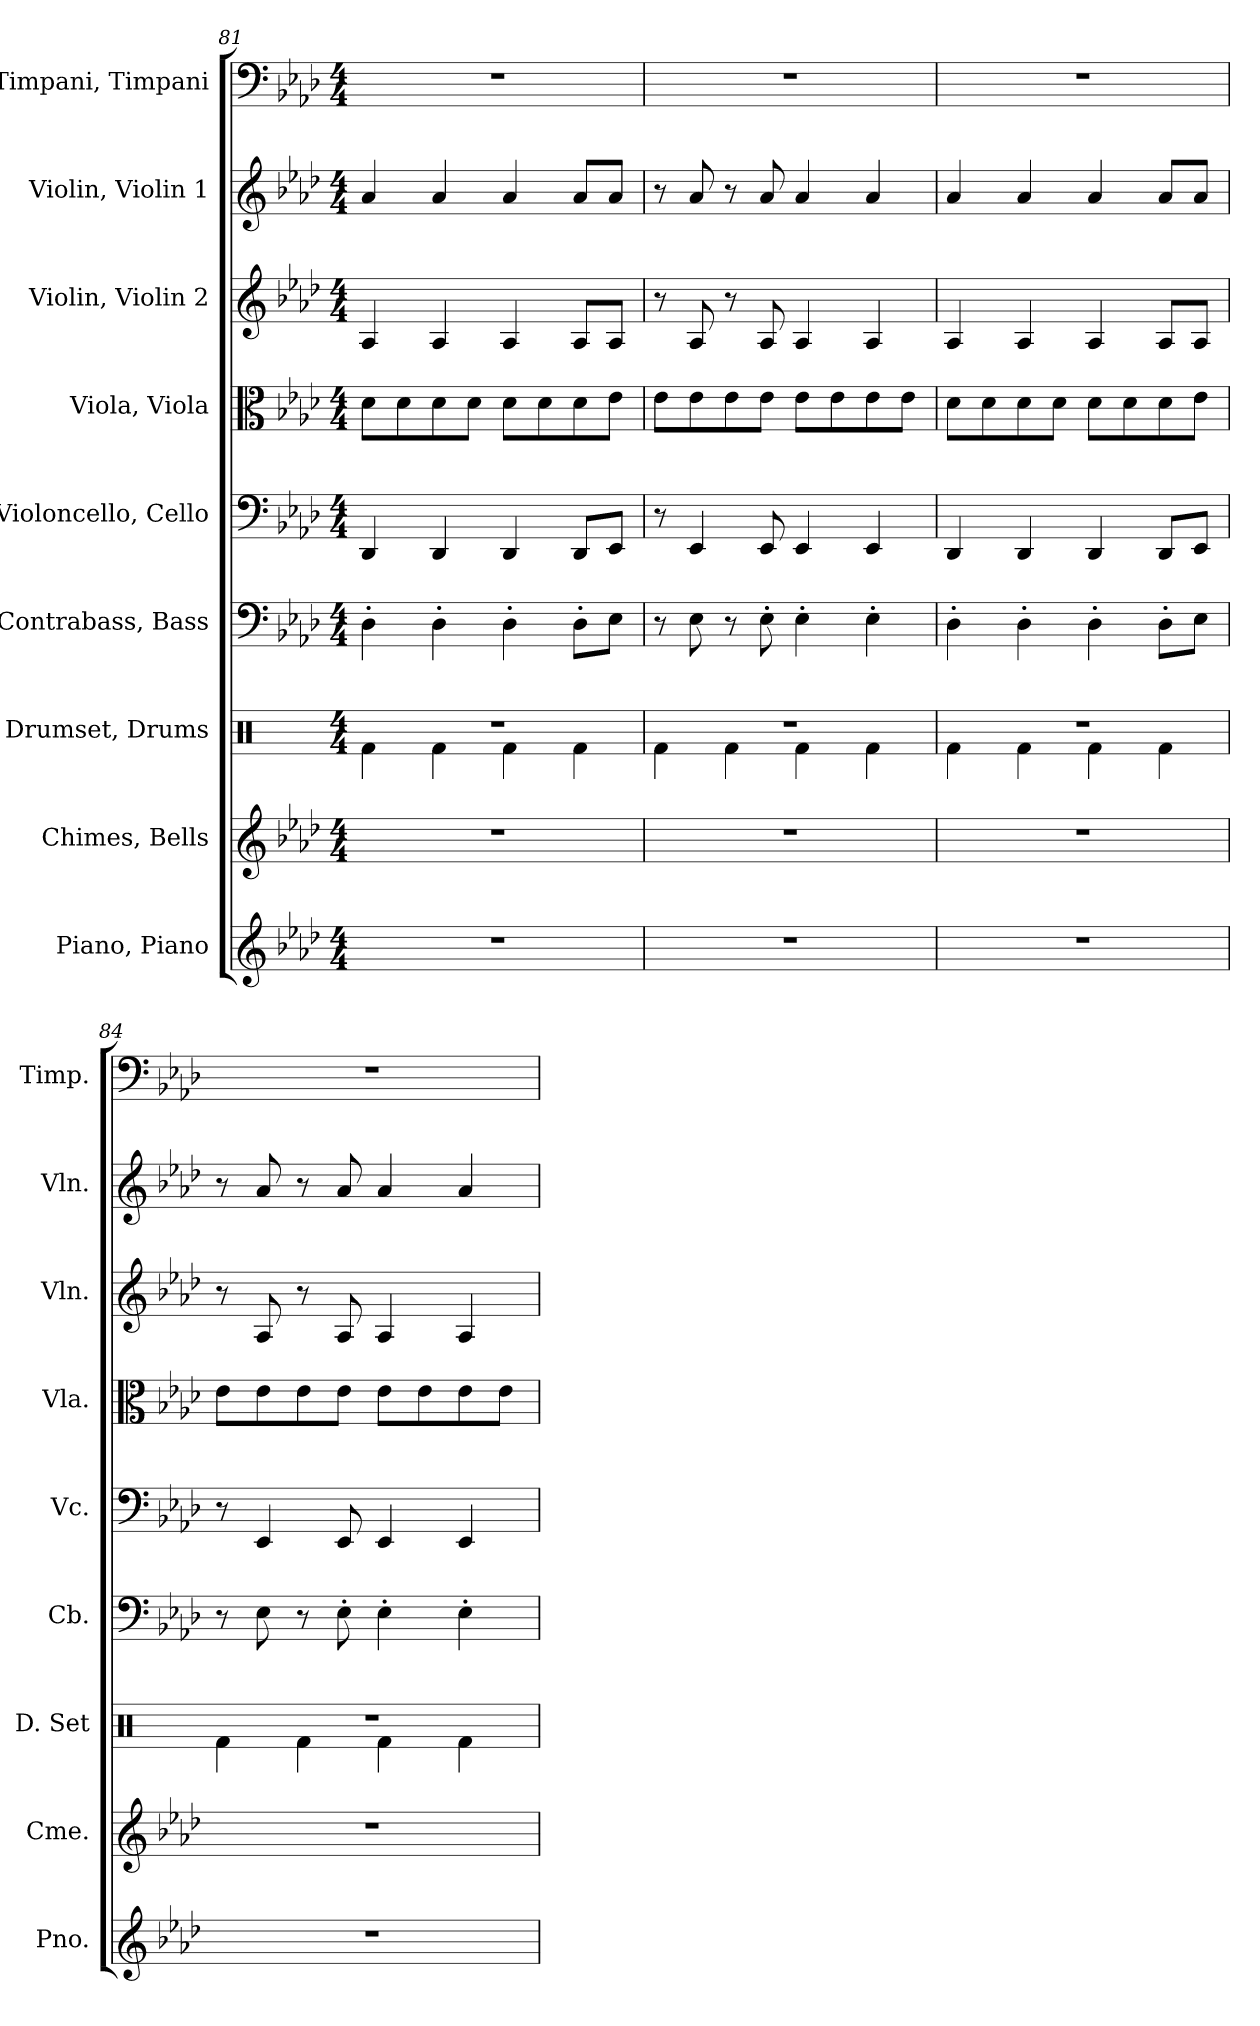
**kern	**kern	**kern	**kern	**kern	**kern	**kern	**kern	**kern
*part9	*part8	*part7	*part6	*part5	*part4	*part3	*part2	*part1
*staff9	*staff8	*staff7	*staff6	*staff5	*staff4	*staff3	*staff2	*staff1
*I"Piano, Piano	*I"Chimes, Bells	*I"Drumset, Drums	*I"Contrabass, Bass	*I"Violoncello, Cello	*I"Viola, Viola	*I"Violin, Violin 2	*I"Violin, Violin 1	*I"Timpani, Timpani
*I'Pno.	*I'Cme.	*I'D. Set	*I'Cb.	*I'Vc.	*I'Vla.	*I'Vln.	*I'Vln.	*I'Timp.
*clefG2	*clefG2	*clefX	*clefF4	*clefF4	*clefC3	*clefG2	*clefG2	*clefF4
*	*	*	*ITrd7c12	*	*	*	*	*
*k[b-e-a-d-]	*k[b-e-a-d-]	*k[]	*k[b-e-a-d-]	*k[b-e-a-d-]	*k[b-e-a-d-]	*k[b-e-a-d-]	*k[b-e-a-d-]	*k[b-e-a-d-]
*M4/4	*M4/4	*M4/4	*M4/4	*M4/4	*M4/4	*M4/4	*M4/4	*M4/4
=81	=81	=81	=81	=81	=81	=81	=81	=81
*	*	*^	*	*	*	*	*	*
1r	1r	1r	4Rf\	4DD-'\	4DD-/	8d-\L	4A-/	4a-/	1r
.	.	.	.	.	.	8d-\	.	.	.
.	.	.	4Rf\	4DD-'\	4DD-/	8d-\	4A-/	4a-/	.
.	.	.	.	.	.	8d-\J	.	.	.
.	.	.	4Rf\	4DD-'\	4DD-/	8d-\L	4A-/	4a-/	.
.	.	.	.	.	.	8d-\	.	.	.
.	.	.	4Rf\	8DD-'\L	8DD-/L	8d-\	8A-/L	8a-/L	.
.	.	.	.	8EE-\J	8EE-/J	8e-\J	8A-/J	8a-/J	.
=82	=82	=82	=82	=82	=82	=82	=82	=82	=82
1r	1r	1r	4Rf\	8r	8r	8e-\L	8r	8r	1r
.	.	.	.	8EE-\	4EE-/	8e-\	8A-/	8a-/	.
.	.	.	4Rf\	8r	.	8e-\	8r	8r	.
.	.	.	.	8EE-'\	8EE-/	8e-\J	8A-/	8a-/	.
.	.	.	4Rf\	4EE-'\	4EE-/	8e-\L	4A-/	4a-/	.
.	.	.	.	.	.	8e-\	.	.	.
.	.	.	4Rf\	4EE-'\	4EE-/	8e-\	4A-/	4a-/	.
.	.	.	.	.	.	8e-\J	.	.	.
!!LO:PB:g=z
=83	=83	=83	=83	=83	=83	=83	=83	=83	=83
1r	1r	1r	4Rf\	4DD-'\	4DD-/	8d-\L	4A-/	4a-/	1r
.	.	.	.	.	.	8d-\	.	.	.
.	.	.	4Rf\	4DD-'\	4DD-/	8d-\	4A-/	4a-/	.
.	.	.	.	.	.	8d-\J	.	.	.
.	.	.	4Rf\	4DD-'\	4DD-/	8d-\L	4A-/	4a-/	.
.	.	.	.	.	.	8d-\	.	.	.
.	.	.	4Rf\	8DD-'\L	8DD-/L	8d-\	8A-/L	8a-/L	.
.	.	.	.	8EE-\J	8EE-/J	8e-\J	8A-/J	8a-/J	.
=84	=84	=84	=84	=84	=84	=84	=84	=84	=84
1r	1r	1r	4Rf\	8r	8r	8e-\L	8r	8r	1r
.	.	.	.	8EE-\	4EE-/	8e-\	8A-/	8a-/	.
.	.	.	4Rf\	8r	.	8e-\	8r	8r	.
.	.	.	.	8EE-'\	8EE-/	8e-\J	8A-/	8a-/	.
.	.	.	4Rf\	4EE-'\	4EE-/	8e-\L	4A-/	4a-/	.
.	.	.	.	.	.	8e-\	.	.	.
.	.	.	4Rf\	4EE-'\	4EE-/	8e-\	4A-/	4a-/	.
.	.	.	.	.	.	8e-\J	.	.	.
*	*	*v	*v	*	*	*	*	*	*
=	=	=	=	=	=	=	=	=
*-	*-	*-	*-	*-	*-	*-	*-	*-
